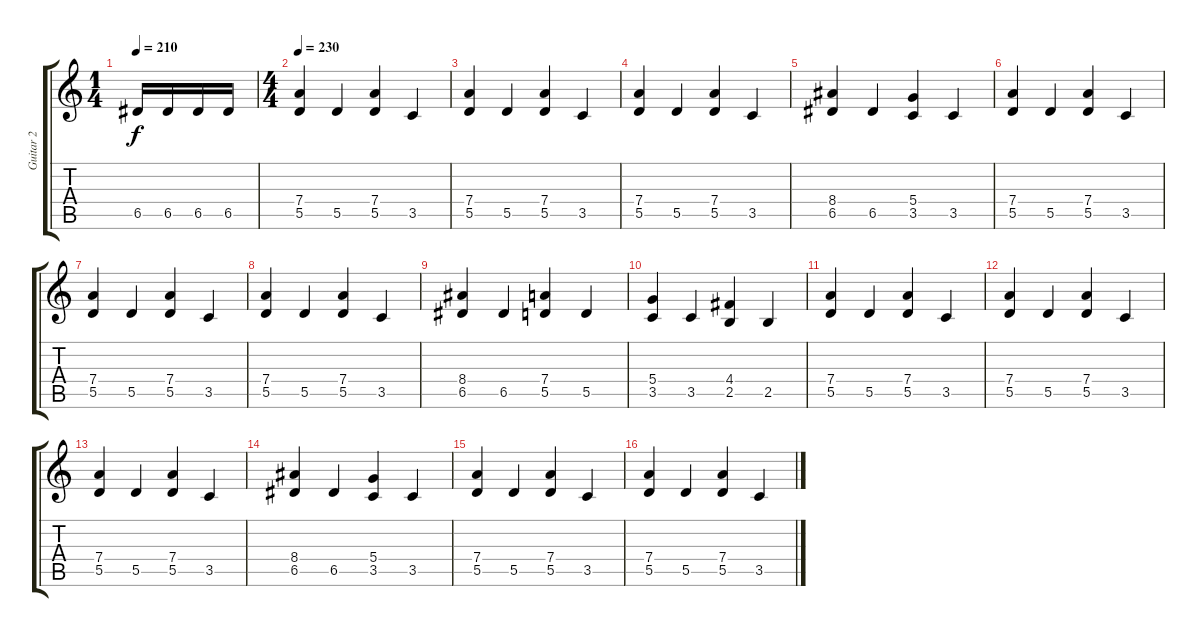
\track ("Guitar 2" "Guitar 2") {instrument distortionguitar}
\staff {score tabs}
\tuning (E4 B3 G3 D3 A2 E2) {hide}
\ts (1 4)
\tempo 210
\clef g2
\ks c
6.5.16{dy f} 6.5.16 6.5.16 6.5.16 |
\ts (4 4)
\tempo 230
(7.4 5.5).4 5.5.4 (7.4 5.5).4 3.5.4 |
(7.4 5.5).4 5.5.4 (7.4 5.5).4 3.5.4 |
(7.4 5.5).4 5.5.4 (7.4 5.5).4 3.5.4 |
(8.4 6.5).4 6.5.4 (5.4 3.5).4 3.5.4 |
(7.4 5.5).4 5.5.4 (7.4 5.5).4 3.5.4 |
(7.4 5.5).4 5.5.4 (7.4 5.5).4 3.5.4 |
(7.4 5.5).4 5.5.4 (7.4 5.5).4 3.5.4 |
(8.4 6.5).4 6.5.4 (7.4 5.5).4 5.5.4 |
(5.4 3.5).4 3.5.4 (4.4 2.5).4 2.5.4 |
(7.4 5.5).4 5.5.4 (7.4 5.5).4 3.5.4 |
(7.4 5.5).4 5.5.4 (7.4 5.5).4 3.5.4 |
(7.4 5.5).4 5.5.4 (7.4 5.5).4 3.5.4 |
(8.4 6.5).4 6.5.4 (5.4 3.5).4 3.5.4 |
(7.4 5.5).4 5.5.4 (7.4 5.5).4 3.5.4 |
(7.4 5.5).4 5.5.4 (7.4 5.5).4 3.5.4
